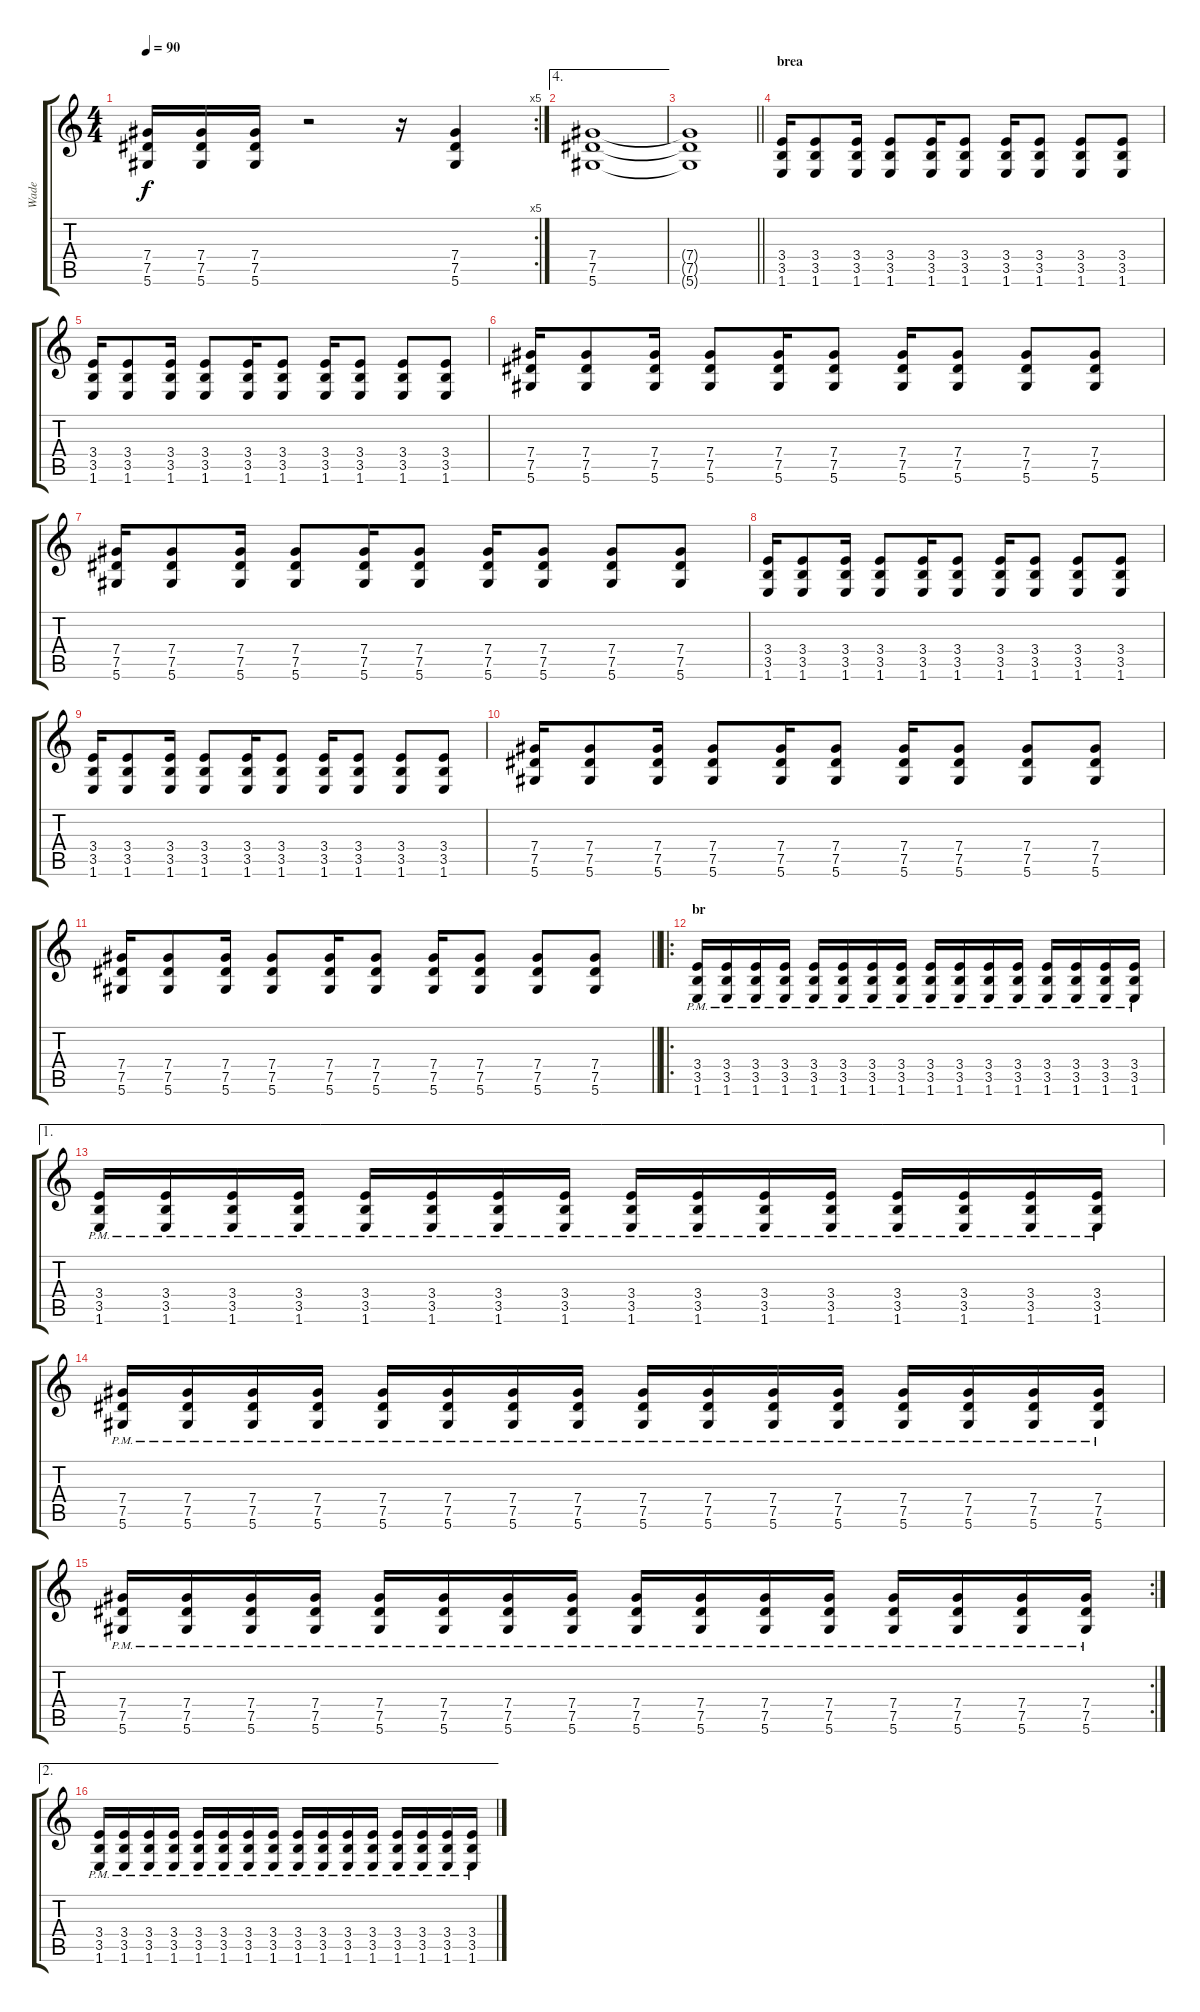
\track ("Wade" "Wade") {instrument distortionguitar}
\staff {score tabs}
\tuning (Eb4 Bb3 Gb3 Db3 Ab2 Eb2) {hide}
\rc 5
\ts (4 4)
\tempo 90
\clef g2
\ks c
(7.4 7.5 5.6).16{dy f} (7.4 7.5 5.6).16 (7.4 7.5 5.6).16 r.2 r.16 (7.4 7.5 5.6).4 |
\ae 4
(7.4 7.5 5.6).1 |
\barLineRight lightlight
(7.4{t} 7.5{t} 5.6{t}).1 |
\section ("" "brea")
(3.4 3.5 1.6).16 (3.4 3.5 1.6).8 (3.4 3.5 1.6).16 (3.4 3.5 1.6).8 (3.4 3.5 1.6).16 (3.4 3.5 1.6).8 (3.4 3.5 1.6).16 (3.4 3.5 1.6).8 (3.4 3.5 1.6).8 (3.4 3.5 1.6).8 |
(3.4 3.5 1.6).16 (3.4 3.5 1.6).8 (3.4 3.5 1.6).16 (3.4 3.5 1.6).8 (3.4 3.5 1.6).16 (3.4 3.5 1.6).8 (3.4 3.5 1.6).16 (3.4 3.5 1.6).8 (3.4 3.5 1.6).8 (3.4 3.5 1.6).8 |
(7.4 7.5 5.6).16 (7.4 7.5 5.6).8 (7.4 7.5 5.6).16 (7.4 7.5 5.6).8 (7.4 7.5 5.6).16 (7.4 7.5 5.6).8 (7.4 7.5 5.6).16 (7.4 7.5 5.6).8 (7.4 7.5 5.6).8 (7.4 7.5 5.6).8 |
(7.4 7.5 5.6).16 (7.4 7.5 5.6).8 (7.4 7.5 5.6).16 (7.4 7.5 5.6).8 (7.4 7.5 5.6).16 (7.4 7.5 5.6).8 (7.4 7.5 5.6).16 (7.4 7.5 5.6).8 (7.4 7.5 5.6).8 (7.4 7.5 5.6).8 |
(3.4 3.5 1.6).16 (3.4 3.5 1.6).8 (3.4 3.5 1.6).16 (3.4 3.5 1.6).8 (3.4 3.5 1.6).16 (3.4 3.5 1.6).8 (3.4 3.5 1.6).16 (3.4 3.5 1.6).8 (3.4 3.5 1.6).8 (3.4 3.5 1.6).8 |
(3.4 3.5 1.6).16 (3.4 3.5 1.6).8 (3.4 3.5 1.6).16 (3.4 3.5 1.6).8 (3.4 3.5 1.6).16 (3.4 3.5 1.6).8 (3.4 3.5 1.6).16 (3.4 3.5 1.6).8 (3.4 3.5 1.6).8 (3.4 3.5 1.6).8 |
(7.4 7.5 5.6).16 (7.4 7.5 5.6).8 (7.4 7.5 5.6).16 (7.4 7.5 5.6).8 (7.4 7.5 5.6).16 (7.4 7.5 5.6).8 (7.4 7.5 5.6).16 (7.4 7.5 5.6).8 (7.4 7.5 5.6).8 (7.4 7.5 5.6).8 |
\barLineRight lightlight
(7.4 7.5 5.6).16 (7.4 7.5 5.6).8 (7.4 7.5 5.6).16 (7.4 7.5 5.6).8 (7.4 7.5 5.6).16 (7.4 7.5 5.6).8 (7.4 7.5 5.6).16 (7.4 7.5 5.6).8 (7.4 7.5 5.6).8 (7.4 7.5 5.6).8 |
\ro
\section ("" "br")
(3.4{pm} 3.5{pm} 1.6{pm}).16 (3.4{pm} 3.5{pm} 1.6{pm}).16 (3.4{pm} 3.5{pm} 1.6{pm}).16 (3.4{pm} 3.5{pm} 1.6{pm}).16 (3.4{pm} 3.5{pm} 1.6{pm}).16 (3.4{pm} 3.5{pm} 1.6{pm}).16 (3.4{pm} 3.5{pm} 1.6{pm}).16 (3.4{pm} 3.5{pm} 1.6{pm}).16 (3.4{pm} 3.5{pm} 1.6{pm}).16 (3.4{pm} 3.5{pm} 1.6{pm}).16 (3.4{pm} 3.5{pm} 1.6{pm}).16 (3.4{pm} 3.5{pm} 1.6{pm}).16 (3.4{pm} 3.5{pm} 1.6{pm}).16 (3.4{pm} 3.5{pm} 1.6{pm}).16 (3.4{pm} 3.5{pm} 1.6{pm}).16 (3.4{pm} 3.5{pm} 1.6{pm}).16 |
\ae 1
(3.4{pm} 3.5{pm} 1.6{pm}).16 (3.4{pm} 3.5{pm} 1.6{pm}).16 (3.4{pm} 3.5{pm} 1.6{pm}).16 (3.4{pm} 3.5{pm} 1.6{pm}).16 (3.4{pm} 3.5{pm} 1.6{pm}).16 (3.4{pm} 3.5{pm} 1.6{pm}).16 (3.4{pm} 3.5{pm} 1.6{pm}).16 (3.4{pm} 3.5{pm} 1.6{pm}).16 (3.4{pm} 3.5{pm} 1.6{pm}).16 (3.4{pm} 3.5{pm} 1.6{pm}).16 (3.4{pm} 3.5{pm} 1.6{pm}).16 (3.4{pm} 3.5{pm} 1.6{pm}).16 (3.4{pm} 3.5{pm} 1.6{pm}).16 (3.4{pm} 3.5{pm} 1.6{pm}).16 (3.4{pm} 3.5{pm} 1.6{pm}).16 (3.4{pm} 3.5{pm} 1.6{pm}).16 |
(7.4{pm} 7.5{pm} 5.6{pm}).16 (7.4{pm} 7.5{pm} 5.6{pm}).16 (7.4{pm} 7.5{pm} 5.6{pm}).16 (7.4{pm} 7.5{pm} 5.6{pm}).16 (7.4{pm} 7.5{pm} 5.6{pm}).16 (7.4{pm} 7.5{pm} 5.6{pm}).16 (7.4{pm} 7.5{pm} 5.6{pm}).16 (7.4{pm} 7.5{pm} 5.6{pm}).16 (7.4{pm} 7.5{pm} 5.6{pm}).16 (7.4{pm} 7.5{pm} 5.6{pm}).16 (7.4{pm} 7.5{pm} 5.6{pm}).16 (7.4{pm} 7.5{pm} 5.6{pm}).16 (7.4{pm} 7.5{pm} 5.6{pm}).16 (7.4{pm} 7.5{pm} 5.6{pm}).16 (7.4{pm} 7.5{pm} 5.6{pm}).16 (7.4{pm} 7.5{pm} 5.6{pm}).16 |
\rc 2
(7.4{pm} 7.5{pm} 5.6{pm}).16 (7.4{pm} 7.5{pm} 5.6{pm}).16 (7.4{pm} 7.5{pm} 5.6{pm}).16 (7.4{pm} 7.5{pm} 5.6{pm}).16 (7.4{pm} 7.5{pm} 5.6{pm}).16 (7.4{pm} 7.5{pm} 5.6{pm}).16 (7.4{pm} 7.5{pm} 5.6{pm}).16 (7.4{pm} 7.5{pm} 5.6{pm}).16 (7.4{pm} 7.5{pm} 5.6{pm}).16 (7.4{pm} 7.5{pm} 5.6{pm}).16 (7.4{pm} 7.5{pm} 5.6{pm}).16 (7.4{pm} 7.5{pm} 5.6{pm}).16 (7.4{pm} 7.5{pm} 5.6{pm}).16 (7.4{pm} 7.5{pm} 5.6{pm}).16 (7.4{pm} 7.5{pm} 5.6{pm}).16 (7.4{pm} 7.5{pm} 5.6{pm}).16 |
\ae 2
(3.4{pm} 3.5{pm} 1.6{pm}).16 (3.4{pm} 3.5{pm} 1.6{pm}).16 (3.4{pm} 3.5{pm} 1.6{pm}).16 (3.4{pm} 3.5{pm} 1.6{pm}).16 (3.4{pm} 3.5{pm} 1.6{pm}).16 (3.4{pm} 3.5{pm} 1.6{pm}).16 (3.4{pm} 3.5{pm} 1.6{pm}).16 (3.4{pm} 3.5{pm} 1.6{pm}).16 (3.4{pm} 3.5{pm} 1.6{pm}).16 (3.4{pm} 3.5{pm} 1.6{pm}).16 (3.4{pm} 3.5{pm} 1.6{pm}).16 (3.4{pm} 3.5{pm} 1.6{pm}).16 (3.4{pm} 3.5{pm} 1.6{pm}).16 (3.4{pm} 3.5{pm} 1.6{pm}).16 (3.4{pm} 3.5{pm} 1.6{pm}).16 (3.4{pm} 3.5{pm} 1.6{pm}).16
